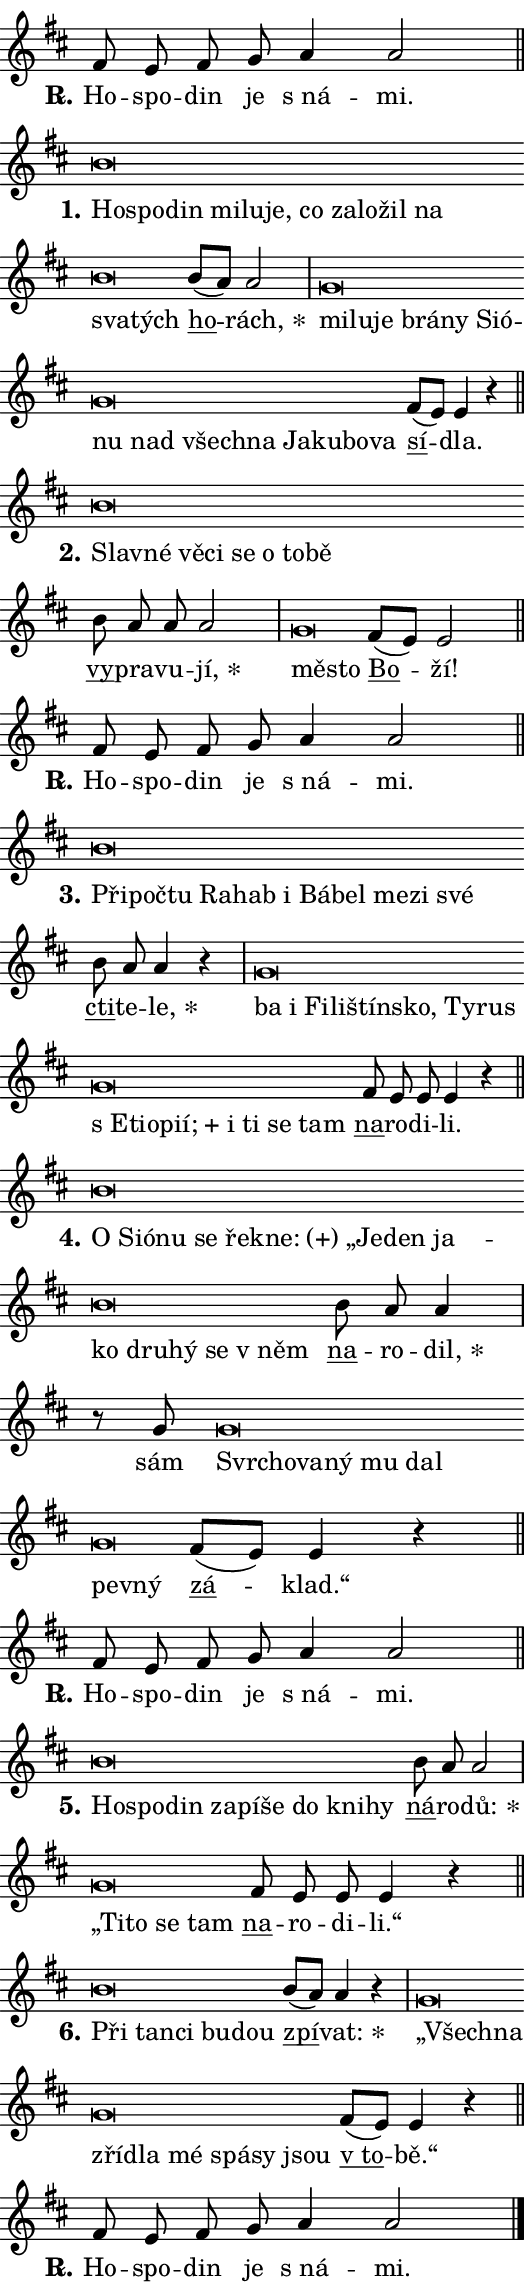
\version "2.24.0"
\header { tagline = "" }
\paper {
  indent = 0\cm
  top-margin = 0\cm
  right-margin = 0.13\cm % to fit lyric hyphens
  bottom-margin = 0\cm
  left-margin = 0\cm
  paper-width = 9\cm
  page-breaking = #ly:one-page-breaking
  system-system-spacing.basic-distance = #11
  score-system-spacing.basic-distance = #11
  ragged-last = ##f
}


%% Author: Thomas Morley
%% https://lists.gnu.org/archive/html/lilypond-user/2020-05/msg00002.html
#(define (line-position grob)
"Returns position of @var[grob} in current system:
   @code{'start}, if at first time-step
   @code{'end}, if at last time-step
   @code{'middle} otherwise
"
  (let* ((col (ly:item-get-column grob))
         (ln (ly:grob-object col 'left-neighbor))
         (rn (ly:grob-object col 'right-neighbor))
         (col-to-check-left (if (ly:grob? ln) ln col))
         (col-to-check-right (if (ly:grob? rn) rn col))
         (break-dir-left
           (and
             (ly:grob-property col-to-check-left 'non-musical #f)
             (ly:item-break-dir col-to-check-left)))
         (break-dir-right
           (and
             (ly:grob-property col-to-check-right 'non-musical #f)
             (ly:item-break-dir col-to-check-right))))
        (cond ((eqv? 1 break-dir-left) 'start)
              ((eqv? -1 break-dir-right) 'end)
              (else 'middle))))

#(define (tranparent-at-line-position vctor)
  (lambda (grob)
  "Relying on @code{line-position} select the relevant enry from @var{vctor}.
Used to determine transparency,"
    (case (line-position grob)
      ((end) (not (vector-ref vctor 0)))
      ((middle) (not (vector-ref vctor 1)))
      ((start) (not (vector-ref vctor 2))))))

noteHeadBreakVisibility =
#(define-music-function (break-visibility)(vector?)
"Makes @code{NoteHead}s transparent relying on @var{break-visibility}"
#{
  \override NoteHead.transparent =
    #(tranparent-at-line-position break-visibility)
#})

#(define delete-ledgers-for-transparent-note-heads
  (lambda (grob)
    "Reads whether a @code{NoteHead} is transparent.
If so this @code{NoteHead} is removed from @code{'note-heads} from
@var{grob}, which is supposed to be @code{LedgerLineSpanner}.
As a result ledgers are not printed for this @code{NoteHead}"
    (let* ((nhds-array (ly:grob-object grob 'note-heads))
           (nhds-list
             (if (ly:grob-array? nhds-array)
                 (ly:grob-array->list nhds-array)
                 '()))
           ;; Relies on the transparent-property being done before
           ;; Staff.LedgerLineSpanner.after-line-breaking is executed.
           ;; This is fragile ...
           (to-keep
             (remove
               (lambda (nhd)
                 (ly:grob-property nhd 'transparent #f))
               nhds-list)))
      ;; TODO find a better method to iterate over grob-arrays, similiar
      ;; to filter/remove etc for lists
      ;; For now rebuilt from scratch
      (set! (ly:grob-object grob 'note-heads)  '())
      (for-each
        (lambda (nhd)
          (ly:pointer-group-interface::add-grob grob 'note-heads nhd))
        to-keep))))

squashNotes = {
  \override NoteHead.X-extent = #'(-0.2 . 0.2)
  \override NoteHead.Y-extent = #'(-0.75 . 0)
  \override NoteHead.stencil =
    #(lambda (grob)
       (let ((pos (ly:grob-property grob 'staff-position)))
         (begin
           (if (< pos -7) (display "ERROR: Lower brevis then expected\n") (display ""))
           (if (<= pos -6) ly:text-interface::print ly:note-head::print))))
}
unSquashNotes = {
  \revert NoteHead.X-extent
  \revert NoteHead.Y-extent
  \revert NoteHead.stencil
}

hideNotes = \noteHeadBreakVisibility #begin-of-line-visible
unHideNotes = \noteHeadBreakVisibility #all-visible

% work-around for resetting accidentals
% https://lilypond.org/doc/v2.23/Documentation/notation/displaying-rhythms#unmetered-music
cadenzaMeasure = {
  \cadenzaOff
  \partial 1024 s1024
  \cadenzaOn
}

#(define-markup-command (accent layout props text) (markup?)
  "Underline accented syllable"
  (interpret-markup layout props
    #{\markup \override #'(offset . 4.3) \underline { #text }#}))

responsum = \markup \concat {
  "R" \hspace #-1.05 \path #0.1 #'((moveto 0 0.07) (lineto 0.9 0.8)) \hspace #0.05 "."
}

spaceSize = #0.6828661417322834 % exact space size for TeX Gyre Schola

\layout {
  \context {
    \Staff
    \remove "Time_signature_engraver"
    \override LedgerLineSpanner.after-line-breaking = #delete-ledgers-for-transparent-note-heads
  }
  \context {
    \Lyrics {
      \override LyricSpace.minimum-distance = \spaceSize
      \override LyricText.font-name = #"TeX Gyre Schola"
      \override LyricText.font-size = 1
      \override StanzaNumber.font-name = #"TeX Gyre Schola Bold"
      \override StanzaNumber.font-size = 1
    }
  }
  \context {
    \Score 
    \override NoteHead.text =
      #(lambda (grob) 
        (let ((pos (ly:grob-property grob 'staff-position)))
          #{\markup {
            \combine
              \halign #-0.55 \raise #(if (= pos -6) 0 0.5) \override #'(thickness . 2) \draw-line #'(3.2 . 0)
              \musicglyph "noteheads.sM1"
          }#}))
  }
}

% magnetic-lyrics.ily
%
%   written by
%     Jean Abou Samra <jean@abou-samra.fr>
%     Werner Lemberg <wl@gnu.org>
%
%   adapted by
%     Jiri Hon <jiri.hon@gmail.com>
%
% Version 2022-Apr-15

% https://www.mail-archive.com/lilypond-user@gnu.org/msg149350.html

#(define (Left_hyphen_pointer_engraver context)
   "Collect syllable-hyphen-syllable occurrences in lyrics and store
them in properties.  This engraver only looks to the left.  For
example, if the lyrics input is @code{foo -- bar}, it does the
following.

@itemize @bullet
@item
Set the @code{text} property of the @code{LyricHyphen} grob between
@q{foo} and @q{bar} to @code{foo}.

@item
Set the @code{left-hyphen} property of the @code{LyricText} grob with
text @q{foo} to the @code{LyricHyphen} grob between @q{foo} and
@q{bar}.
@end itemize

Use this auxiliary engraver in combination with the
@code{lyric-@/text::@/apply-@/magnetic-@/offset!} hook."
   (let ((hyphen #f)
         (text #f))
     (make-engraver
      (acknowledgers
       ((lyric-syllable-interface engraver grob source-engraver)
        (set! text grob)))
      (end-acknowledgers
       ((lyric-hyphen-interface engraver grob source-engraver)
        ;(when (not (grob::has-interface grob 'lyric-space-interface))
          (set! hyphen grob)));)
      ((stop-translation-timestep engraver)
       (when (and text hyphen)
         (ly:grob-set-object! text 'left-hyphen hyphen))
       (set! text #f)
       (set! hyphen #f)))))

#(define (lyric-text::apply-magnetic-offset! grob)
   "If the space between two syllables is less than the value in
property @code{LyricText@/.details@/.squash-threshold}, move the right
syllable to the left so that it gets concatenated with the left
syllable.

Use this function as a hook for
@code{LyricText@/.after-@/line-@/breaking} if the
@code{Left_@/hyphen_@/pointer_@/engraver} is active."
   (let ((hyphen (ly:grob-object grob 'left-hyphen #f)))
     (when hyphen
       (let ((left-text (ly:spanner-bound hyphen LEFT)))
         (when (grob::has-interface left-text 'lyric-syllable-interface)
           (let* ((common (ly:grob-common-refpoint grob left-text X))
                  (this-x-ext (ly:grob-extent grob common X))
                  (left-x-ext
                   (begin
                     ;; Trigger magnetism for left-text.
                     (ly:grob-property left-text 'after-line-breaking)
                     (ly:grob-extent left-text common X)))
                  ;; `delta` is the gap width between two syllables.
                  (delta (- (interval-start this-x-ext)
                            (interval-end left-x-ext)))
                  (details (ly:grob-property grob 'details))
                  (threshold (assoc-get 'squash-threshold details 0.2)))
             (when (< delta threshold)
               (let* (;; We have to manipulate the input text so that
                      ;; ligatures crossing syllable boundaries are not
                      ;; disabled.  For languages based on the Latin
                      ;; script this is essentially a beautification.
                      ;; However, for non-Western scripts it can be a
                      ;; necessity.
                      (lt (ly:grob-property left-text 'text))
                      (rt (ly:grob-property grob 'text))
                      (is-space (grob::has-interface hyphen 'lyric-space-interface))
                      (space (if is-space " " ""))
                      (extra-delta (if is-space spaceSize 0))
                      ;; Append new syllable.
                      (ltrt-space (if (and (string? lt) (string? rt))
                                (string-append lt space rt)
                                (make-concat-markup (list lt space rt))))
                      ;; Right-align `ltrt` to the right side.
                      (ltrt-space-markup (grob-interpret-markup
                               grob
                               (make-translate-markup
                                (cons (interval-length this-x-ext) 0)
                                (make-right-align-markup ltrt-space)))))
                 (begin
                   ;; Don't print `left-text`.
                   (ly:grob-set-property! left-text 'stencil #f)
                   ;; Set text and stencil (which holds all collected
                   ;; syllables so far) and shift it to the left.
                   (ly:grob-set-property! grob 'text ltrt-space)
                   (ly:grob-set-property! grob 'stencil ltrt-space-markup)
                   (ly:grob-translate-axis! grob (- (- delta extra-delta)) X))))))))))


#(define (lyric-hyphen::displace-bounds-first grob)
   ;; Make very sure this callback isn't triggered too early.
   (let ((left (ly:spanner-bound grob LEFT))
         (right (ly:spanner-bound grob RIGHT)))
     (ly:grob-property left 'after-line-breaking)
     (ly:grob-property right 'after-line-breaking)
     (ly:lyric-hyphen::print grob)))

squashThreshold = #0.4

\layout {
  \context {
    \Lyrics
    \consists #Left_hyphen_pointer_engraver
    \override LyricText.after-line-breaking =
      #lyric-text::apply-magnetic-offset!
    \override LyricHyphen.stencil = #lyric-hyphen::displace-bounds-first
    \override LyricText.details.squash-threshold = \squashThreshold
    \override LyricHyphen.minimum-distance = 0
    \override LyricHyphen.minimum-length = \squashThreshold
  }
}

squashText = \override LyricText.details.squash-threshold = 9999
unSquashText = \override LyricText.details.squash-threshold = \squashThreshold

leftText = \override LyricText.self-alignment-X = #LEFT
unLeftText = \revert LyricText.self-alignment-X

starOffset = #(lambda (grob) 
                (let ((x_offset (ly:self-alignment-interface::aligned-on-x-parent grob)))
                  (if (= x_offset 0) 0 (+ x_offset 1.2))))

star = #(define-music-function (syllable)(string?)
"Append star separator at the end of a syllable"
#{
  \once \override LyricText.X-offset = #starOffset
  \lyricmode { \markup {
    #syllable
    \override #'((font-name . "TeX Gyre Schola Bold")) \hspace #0.2 \lower #0.65 \larger "*"
  } }
#})

starAccent = #(define-music-function (syllable)(string?)
"Append star separator at the end of a syllable and make accent"
#{
  \once \override LyricText.X-offset = #starOffset
  \lyricmode { \markup {
    \accent #syllable
    \override #'((font-name . "TeX Gyre Schola Bold")) \hspace #0.2 \lower #0.65 \larger "*"
  } }
#})

breath = #(define-music-function (syllable)(string?)
"Append breathing indicator at the end of a syllable"
#{
  \lyricmode { \markup { #syllable "+" } }
#})

optionalBreath = #(define-music-function (syllable)(string?)
"Append optional breathing indicator at the end of a syllable"
#{
  \lyricmode { \markup { #syllable "(+)" } }
#})


\score {
    <<
        \new Voice = "melody" { \cadenzaOn \key d \major \relative { fis'8 e fis g a4 a2 \cadenzaMeasure \bar "||" \break } }
        \new Lyrics \lyricsto "melody" { \lyricmode { \set stanza = \responsum
Ho -- spo -- din je "s ná" -- mi. } }
    >>
    \layout {}
}

\score {
    <<
        \new Voice = "melody" { \cadenzaOn \key d \major \relative { \squashNotes b'\breve*1/16 \hideNotes \breve*1/16 \bar "" \breve*1/16 \bar "" \breve*1/16 \bar "" \breve*1/16 \bar "" \breve*1/16 \bar "" \breve*1/16 \bar "" \breve*1/16 \bar "" \breve*1/16 \bar "" \breve*1/16 \bar "" \breve*1/16 \bar "" \breve*1/16 \breve*1/16 \bar "" \unHideNotes \unSquashNotes \bar "" b8[( a)] a2 \cadenzaMeasure \bar "|" \squashNotes g\breve*1/16 \hideNotes \breve*1/16 \bar "" \breve*1/16 \bar "" \breve*1/16 \bar "" \breve*1/16 \bar "" \breve*1/16 \bar "" \breve*1/16 \bar "" \breve*1/16 \bar "" \breve*1/16 \bar "" \breve*1/16 \bar "" \breve*1/16 \bar "" \breve*1/16 \bar "" \breve*1/16 \bar "" \breve*1/16 \breve*1/16 \bar "" \unHideNotes \unSquashNotes \bar "" fis8[( e)] e4 r \cadenzaMeasure \bar "||" \break } }
        \new Lyrics \lyricsto "melody" { \lyricmode { \set stanza = "1."
\leftText Ho -- \squashText spo -- din mi -- lu -- je, co za -- lo -- žil na sva -- tých \unLeftText \unSquashText \markup \accent ho -- \star rách, \leftText mi -- \squashText lu -- je brá -- ny Si -- ó -- nu nad všech -- na Ja -- ku -- bo -- va \unLeftText \unSquashText \markup \accent sí -- dla. } }
    >>
    \layout {}
}

\score {
    <<
        \new Voice = "melody" { \cadenzaOn \key d \major \relative { \squashNotes b'\breve*1/16 \hideNotes \breve*1/16 \bar "" \breve*1/16 \bar "" \breve*1/16 \bar "" \breve*1/16 \bar "" \breve*1/16 \bar "" \breve*1/16 \breve*1/16 \bar "" \unHideNotes \unSquashNotes \bar "" b8 a a a2 \cadenzaMeasure \bar "|" \squashNotes g\breve*1/16 \hideNotes \breve*1/16 \bar "" \unHideNotes \unSquashNotes \bar "" fis8[( e)] e2 \cadenzaMeasure \bar "||" \break } }
        \new Lyrics \lyricsto "melody" { \lyricmode { \set stanza = "2."
\leftText Slav -- \squashText né vě -- ci se o to -- bě \unLeftText \unSquashText \markup \accent vy -- pra -- vu -- \star jí, \leftText mě -- \squashText sto \unLeftText \unSquashText \markup \accent Bo -- ží! } }
    >>
    \layout {}
}

\score {
    <<
        \new Voice = "melody" { \cadenzaOn \key d \major \relative { fis'8 e fis g a4 a2 \cadenzaMeasure \bar "||" \break } }
        \new Lyrics \lyricsto "melody" { \lyricmode { \set stanza = \responsum
Ho -- spo -- din je "s ná" -- mi. } }
    >>
    \layout {}
}

\score {
    <<
        \new Voice = "melody" { \cadenzaOn \key d \major \relative { \squashNotes b'\breve*1/16 \hideNotes \breve*1/16 \bar "" \breve*1/16 \bar "" \breve*1/16 \bar "" \breve*1/16 \bar "" \breve*1/16 \bar "" \breve*1/16 \bar "" \breve*1/16 \bar "" \breve*1/16 \bar "" \breve*1/16 \breve*1/16 \bar "" \unHideNotes \unSquashNotes \bar "" b8 a a4 r \cadenzaMeasure \bar "|" \squashNotes g\breve*1/16 \hideNotes \breve*1/16 \bar "" \breve*1/16 \bar "" \breve*1/16 \bar "" \breve*1/16 \bar "" \breve*1/16 \bar "" \breve*1/16 \bar "" \breve*1/16 \bar "" \breve*1/16 \bar "" \breve*1/16 \bar "" \breve*1/16 \bar "" \breve*1/16 \bar "" \breve*1/16 \bar "" \breve*1/16 \breve*1/16 \bar "" \unHideNotes \unSquashNotes \bar "" fis8 e e e4 r \cadenzaMeasure \bar "||" \break } }
        \new Lyrics \lyricsto "melody" { \lyricmode { \set stanza = "3."
\leftText Při -- \squashText poč -- tu Ra -- hab i Bá -- bel me -- zi své \unLeftText \unSquashText \markup \accent cti -- te -- \star le, \leftText ba \squashText i Fi -- li -- štín -- sko, Ty -- rus "s E" -- tio -- \breath "pií;" i ti se tam \unLeftText \unSquashText \markup \accent na -- ro -- di -- li. } }
    >>
    \layout {}
}

\score {
    <<
        \new Voice = "melody" { \cadenzaOn \key d \major \relative { \squashNotes b'\breve*1/16 \hideNotes \breve*1/16 \bar "" \breve*1/16 \bar "" \breve*1/16 \bar "" \breve*1/16 \bar "" \breve*1/16 \bar "" \breve*1/16 \bar "" \breve*1/16 \bar "" \breve*1/16 \bar "" \breve*1/16 \bar "" \breve*1/16 \bar "" \breve*1/16 \bar "" \breve*1/16 \bar "" \breve*1/16 \breve*1/16 \bar "" \unHideNotes \unSquashNotes \bar "" b8 a a4 \cadenzaMeasure \bar "|" r8 g8 \squashNotes g\breve*1/16 \hideNotes \breve*1/16 \bar "" \breve*1/16 \bar "" \breve*1/16 \bar "" \breve*1/16 \bar "" \breve*1/16 \bar "" \breve*1/16 \breve*1/16 \bar "" \unHideNotes \unSquashNotes \bar "" fis8[( e)] e4 r \cadenzaMeasure \bar "||" \break } }
        \new Lyrics \lyricsto "melody" { \lyricmode { \set stanza = "4."
\leftText O \squashText Si -- ó -- nu se řek -- \optionalBreath ne: „Je -- den ja -- ko dru -- hý se "v něm" \unLeftText \unSquashText \markup \accent na -- ro -- \star dil, sám \leftText Svr -- \squashText cho -- va -- ný mu dal pev -- ný \unLeftText \unSquashText \markup \accent zá -- klad.“ } }
    >>
    \layout {}
}

\score {
    <<
        \new Voice = "melody" { \cadenzaOn \key d \major \relative { fis'8 e fis g a4 a2 \cadenzaMeasure \bar "||" \break } }
        \new Lyrics \lyricsto "melody" { \lyricmode { \set stanza = \responsum
Ho -- spo -- din je "s ná" -- mi. } }
    >>
    \layout {}
}

\score {
    <<
        \new Voice = "melody" { \cadenzaOn \key d \major \relative { \squashNotes b'\breve*1/16 \hideNotes \breve*1/16 \bar "" \breve*1/16 \bar "" \breve*1/16 \bar "" \breve*1/16 \bar "" \breve*1/16 \bar "" \breve*1/16 \bar "" \breve*1/16 \breve*1/16 \bar "" \unHideNotes \unSquashNotes \bar "" b8 a a2 \cadenzaMeasure \bar "|" \squashNotes g\breve*1/16 \hideNotes \breve*1/16 \bar "" \breve*1/16 \breve*1/16 \bar "" \unHideNotes \unSquashNotes \bar "" fis8 e e e4 r \cadenzaMeasure \bar "||" \break } }
        \new Lyrics \lyricsto "melody" { \lyricmode { \set stanza = "5."
\leftText Ho -- \squashText spo -- din za -- pí -- še do kni -- hy \unLeftText \unSquashText \markup \accent ná -- ro -- \star dů: \leftText „Ti -- \squashText to se tam \unLeftText \unSquashText \markup \accent na -- ro -- di -- li.“ } }
    >>
    \layout {}
}

\score {
    <<
        \new Voice = "melody" { \cadenzaOn \key d \major \relative { \squashNotes b'\breve*1/16 \hideNotes \breve*1/16 \bar "" \breve*1/16 \bar "" \breve*1/16 \breve*1/16 \bar "" \unHideNotes \unSquashNotes \bar "" b8[( a)] a4 r \cadenzaMeasure \bar "|" \squashNotes g\breve*1/16 \hideNotes \breve*1/16 \bar "" \breve*1/16 \bar "" \breve*1/16 \bar "" \breve*1/16 \bar "" \breve*1/16 \bar "" \breve*1/16 \breve*1/16 \bar "" \unHideNotes \unSquashNotes \bar "" fis8[( e)] e4 r \cadenzaMeasure \bar "||" \break } }
        \new Lyrics \lyricsto "melody" { \lyricmode { \set stanza = "6."
\leftText Při \squashText tan -- ci bu -- dou \unLeftText \unSquashText \markup \accent zpí -- \star vat: \leftText „Všech -- \squashText na zří -- dla mé spá -- sy jsou \unLeftText \unSquashText \markup \accent "v to" -- bě.“ } }
    >>
    \layout {}
}

\score {
    <<
        \new Voice = "melody" { \cadenzaOn \key d \major \relative { fis'8 e fis g a4 a2 \cadenzaMeasure \bar "||" \break } \bar "|." }
        \new Lyrics \lyricsto "melody" { \lyricmode { \set stanza = \responsum
Ho -- spo -- din je "s ná" -- mi. } }
    >>
    \layout {}
}
